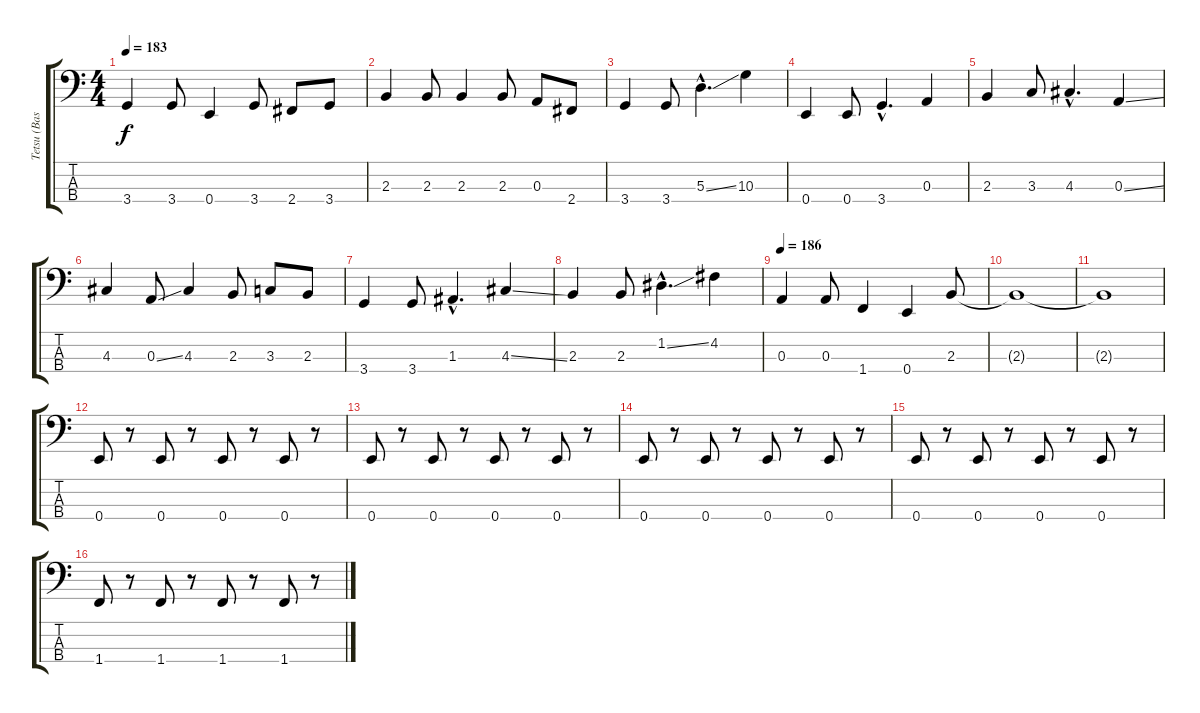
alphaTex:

\track ("Tetsu (Bass)" "Tetsu (Bas") {instrument electricbasspick}
\staff {score tabs}
\tuning (G2 D2 A1 E1) {hide}
\ts (4 4)
\tempo 183
\clef f4
\ks c
3.4.4{dy f} 3.4.8 0.4.4 3.4.8 2.4.8 3.4.8 |
2.3.4 2.3.8 2.3.4 2.3.8 0.3.8 2.4.8 |
3.4.4 3.4.8 5.3{ss hac}.4{d} 10.3.4 |
0.4.4 0.4.8 3.4{hac}.4{d} 0.3.4 |
2.3.4 3.3.8 4.3{hac}.4{d} 0.3{ss}.4 |
4.3.4 0.3{ss}.8 4.3.4 2.3.8 3.3.8 2.3.8 |
3.4.4 3.4.8 1.3{hac}.4{d} 4.3{ss}.4 |
2.3.4 2.3.8 1.2{ss hac}.4{d} 4.2.4 |
\tempo 186
0.3.4 0.3.8 1.4.4 0.4.4 2.3.8 |
2.3{t}.1 |
2.3{t}.1 |
0.4.8 r.8 0.4.8 r.8 0.4.8 r.8 0.4.8 r.8 |
0.4.8 r.8 0.4.8 r.8 0.4.8 r.8 0.4.8 r.8 |
0.4.8 r.8 0.4.8 r.8 0.4.8 r.8 0.4.8 r.8 |
0.4.8 r.8 0.4.8 r.8 0.4.8 r.8 0.4.8 r.8 |
1.4.8 r.8 1.4.8 r.8 1.4.8 r.8 1.4.8 r.8
